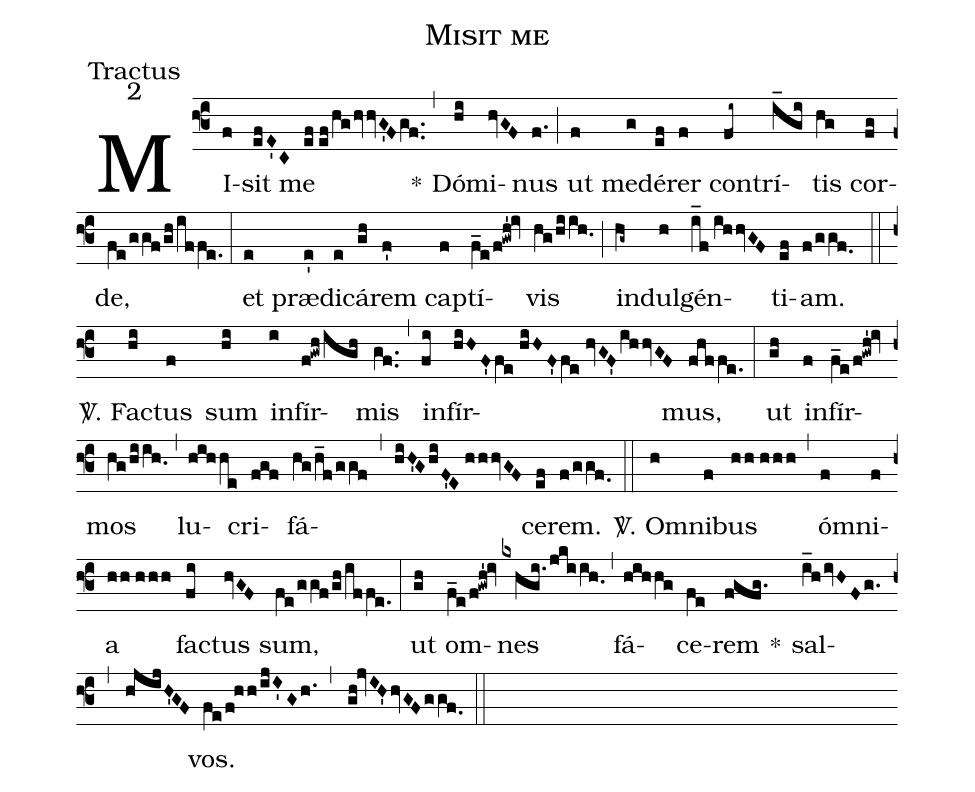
name: Misit me;
office-part: Tractus;
mode: 2;
%%
(f3) MI(f)sit(efE0'C2) me(ef//ef/hghvvG'Fgf..) *(,) Dó(hi)mi(hvGF)nus(f.) (;) ut(f) me(g)dé(ef)rer(f) con(fi~)trí(i_gi)tis(hg) cor(fg)de,(fe/ggf/gh/iffe.) (:)
et(e) præ(e')di(e)cá(gh)rem(f') cap(f)tí(f_e/f!gwh'!iv)vis(hg/hiih.0) (;) in(hg~)dul(h)gén(i_f//ihhvGF)ti(ef)am.(f/ggf.0) (::)
<sp>V/</sp>. Fac(hi)tus(f) sum(hi) in(i)fír(f!gwh/igh)mis(gf..) (,) in(fi)fír(hiHF'fe//hiHF'fe//hvGF'ihhvGF)mus,(fhffe.) (:)
ut(gh) in(f)fír(f_e/f!gwh'!iv)mos(hg/hiih.0) (,) lu(hihhe)cri(fgf)fá(hg/h_f/ggf,hiH'GhiF'E//hhhvGF)ce(ef)rem.(f/ggf.0) (::)
<sp>V/</sp>. Om(h)ni(f)bus(hh//hhh) (,) óm(f)ni(f)a(hh//hhh) fac(fi)tus(hvGF) sum,(fe/ggf/gh/iffe.) (:)
ut(gh) om(f_e/f!gwh'!iv)nes(kxhgi./jkiih.0) (,) fá(hihhg)ce(fe)rem(fgfg.) *() sal(i_hivHFg.//,//hjijH'GF)vos.(fe/f!hh/ijI'Gh.//,//gh!jvIH'hvGFggf.0) (::)
